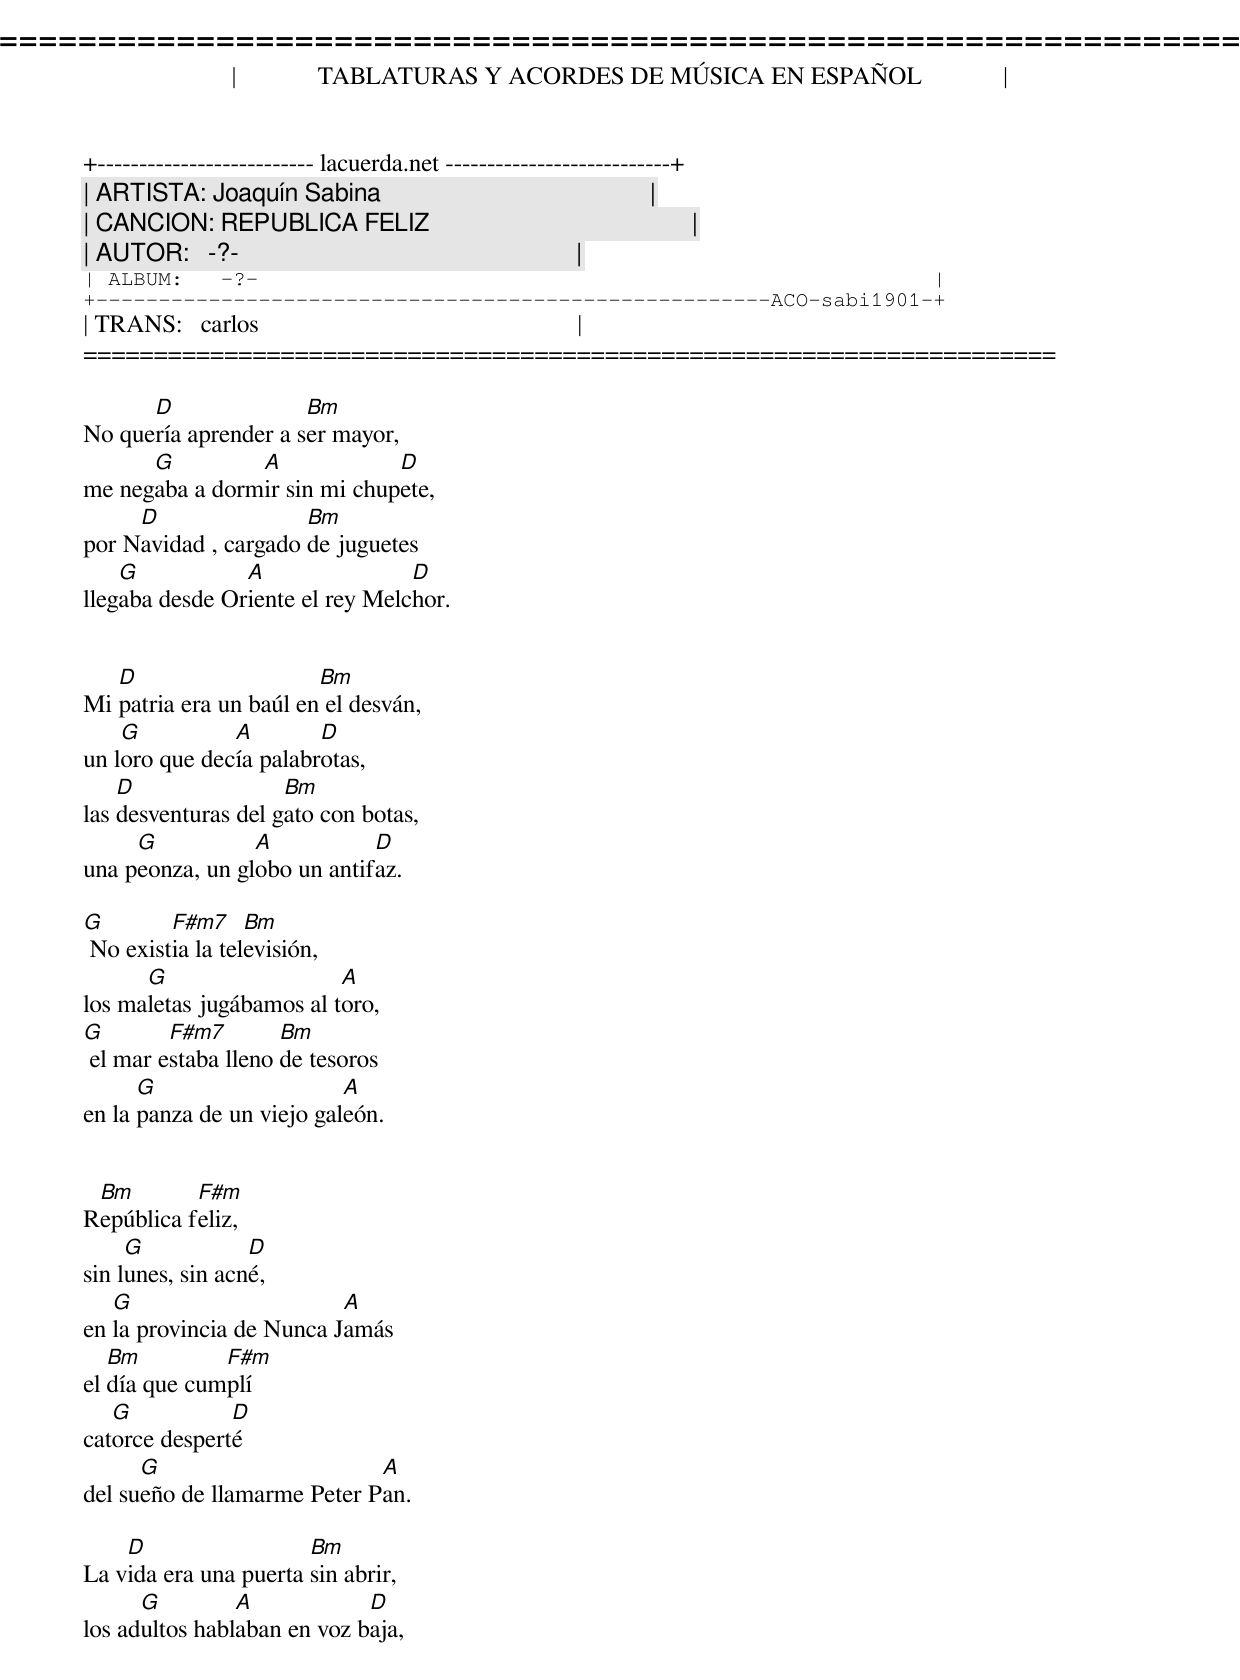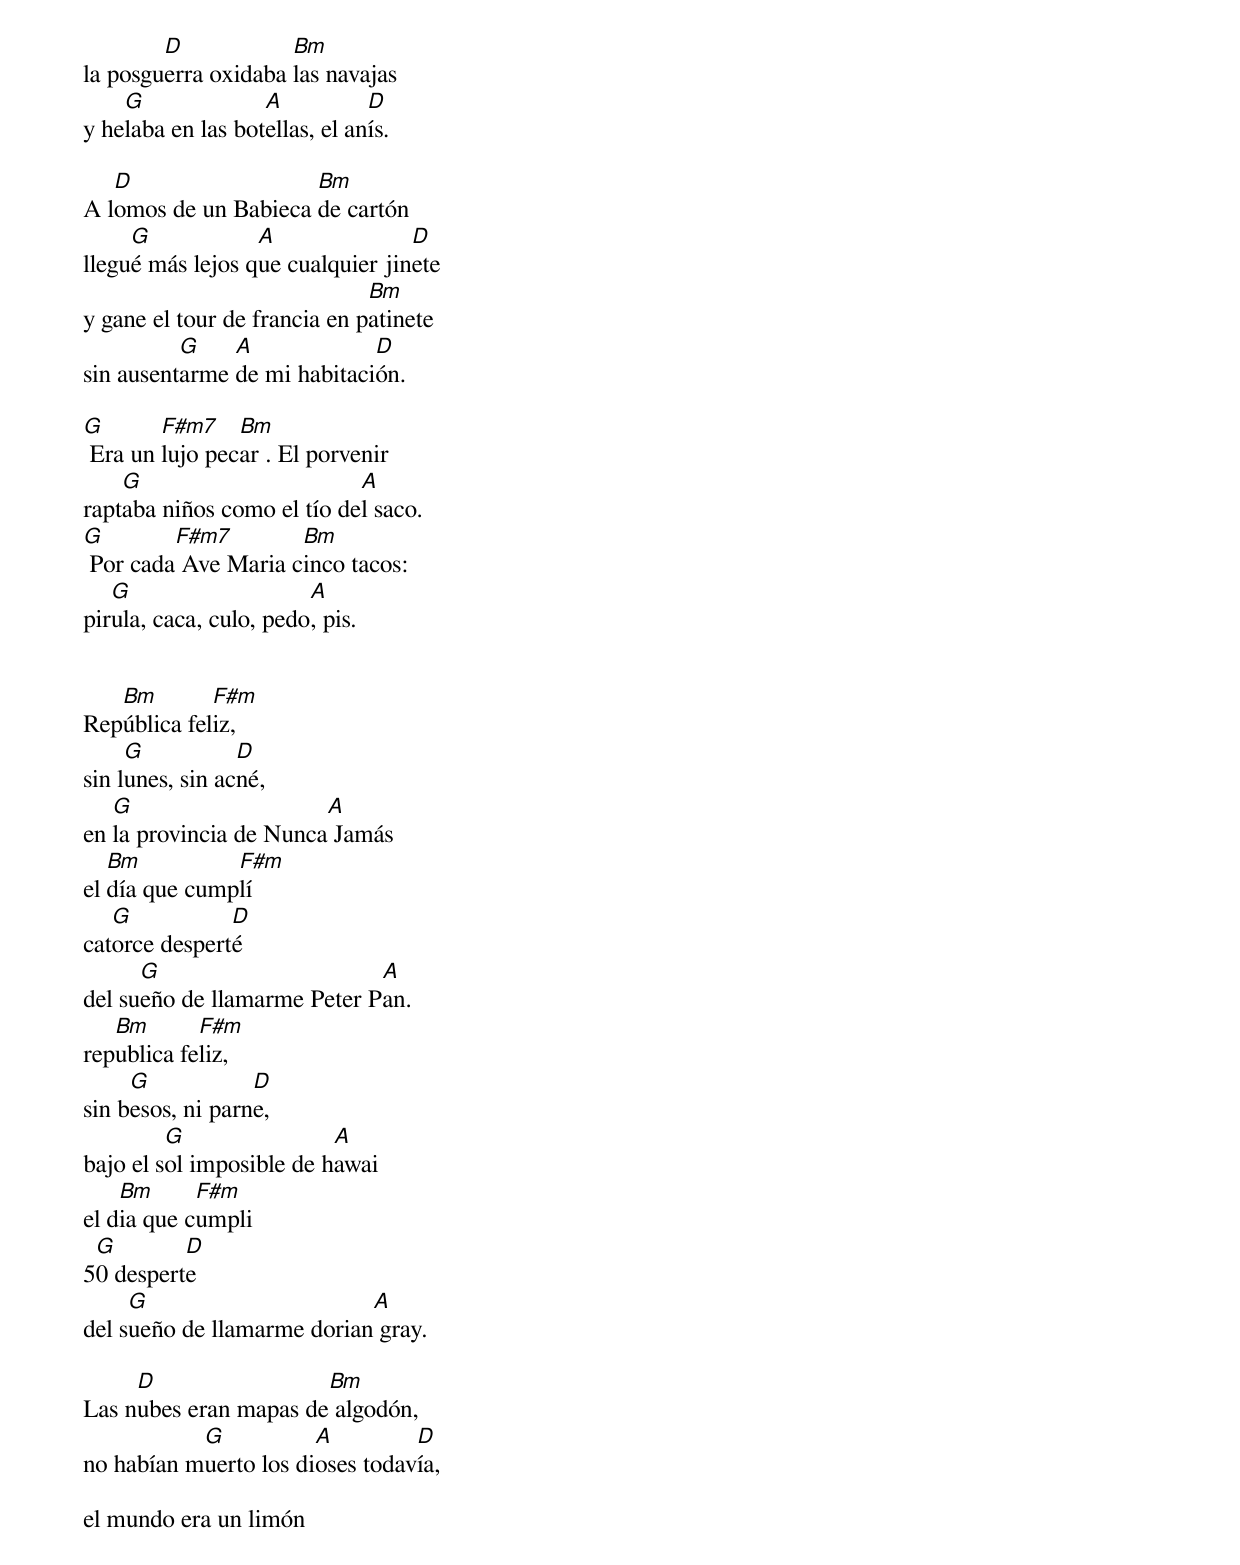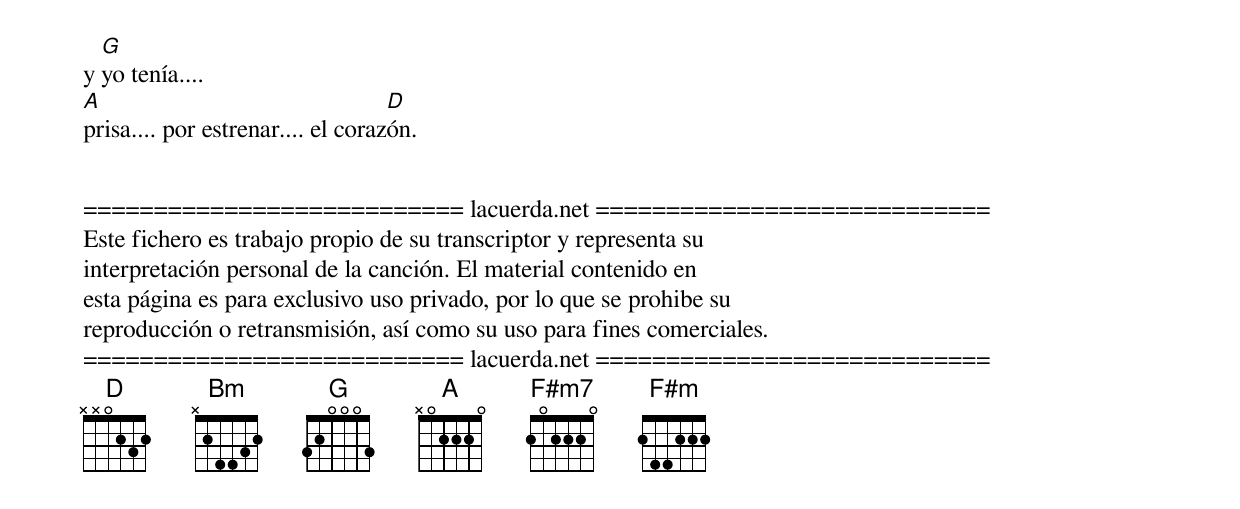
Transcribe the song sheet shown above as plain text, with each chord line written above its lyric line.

=====================================================================
|             TABLATURAS Y ACORDES DE MÚSICA EN ESPAÑOL             |
+-------------------------- lacuerda.net ---------------------------+
| ARTISTA: Joaquín Sabina                                           |
| CANCION: REPUBLICA FELIZ                                          |
| AUTOR:   -?-                                                      |
| ALBUM:   -?-                                                      |
+------------------------------------------------------ACO-sabi1901-+
| TRANS:   carlos                                                   |
=====================================================================

      D               Bm
No quería aprender a ser mayor,
      G         A             D
me negaba a dormir sin mi chupete,
     D                Bm
por Navidad , cargado de juguetes
    G           A                D
llegaba desde Oriente el rey Melchor.


   D                    Bm
Mi patria era un baúl en el desván,
    G          A        D
un loro que decía palabrotas,
    D                Bm
las desventuras del gato con botas,
     G           A           D
una peonza, un globo un antifaz.

G        F#m7     Bm
 No existia la televisión,
      G                   A
los maletas jugábamos al toro,
G        F#m7        Bm
 el mar estaba lleno de tesoros
      G                    A
en la panza de un viejo galeón.


 Bm        F#m
República feliz,
     G            D
sin lunes, sin acné,
   G                      A
en la provincia de Nunca Jamás
   Bm         F#m
el día que cumplí
   G           D
catorce desperté
      G                      A
del sueño de llamarme Peter Pan.

    D                  Bm
La vida era una puerta sin abrir,
      G         A            D
los adultos hablaban en voz baja,
        D            Bm
la posguerra oxidaba las navajas
    G              A           D
y helaba en las botellas, el anís.

   D                  Bm
A lomos de un Babieca de cartón
     G            A               D
llegué más lejos que cualquier jinete
                              Bm
y gane el tour de francia en patinete
          G    A             D
sin ausentarme de mi habitación.

G       F#m7    Bm
 Era un lujo pecar . El porvenir
    G                       A
raptaba niños como el tío del saco.
G        F#m7        Bm
 Por cada Ave Maria cinco tacos:
   G                    A
pirula, caca, culo, pedo, pis.


   Bm        F#m
República feliz,
     G           D
sin lunes, sin acné,
   G                    A
en la provincia de Nunca Jamás
   Bm          F#m
el día que cumplí
   G           D
catorce desperté
      G                      A
del sueño de llamarme Peter Pan.
   Bm       F#m
republica feliz,
     G            D
sin besos, ni parne,
         G                A
bajo el sol imposible de hawai
    Bm      F#m
el dia que cumpli
 G        D
50 desperte
     G                      A
del sueño de llamarme dorian gray.

     D                 Bm
Las nubes eran mapas de algodón,
           G           A         D
no habían muerto los dioses todavía,

el mundo era un limón
  G
y yo tenía....
A                                  D
prisa.... por estrenar.... el corazón.


=========================== lacuerda.net ============================
Este fichero es trabajo propio de su transcriptor y representa su
interpretación personal de la canción. El material contenido en
esta página es para exclusivo uso privado, por lo que se prohibe su
reproducción o retransmisión, así como su uso para fines comerciales.
=========================== lacuerda.net ============================
